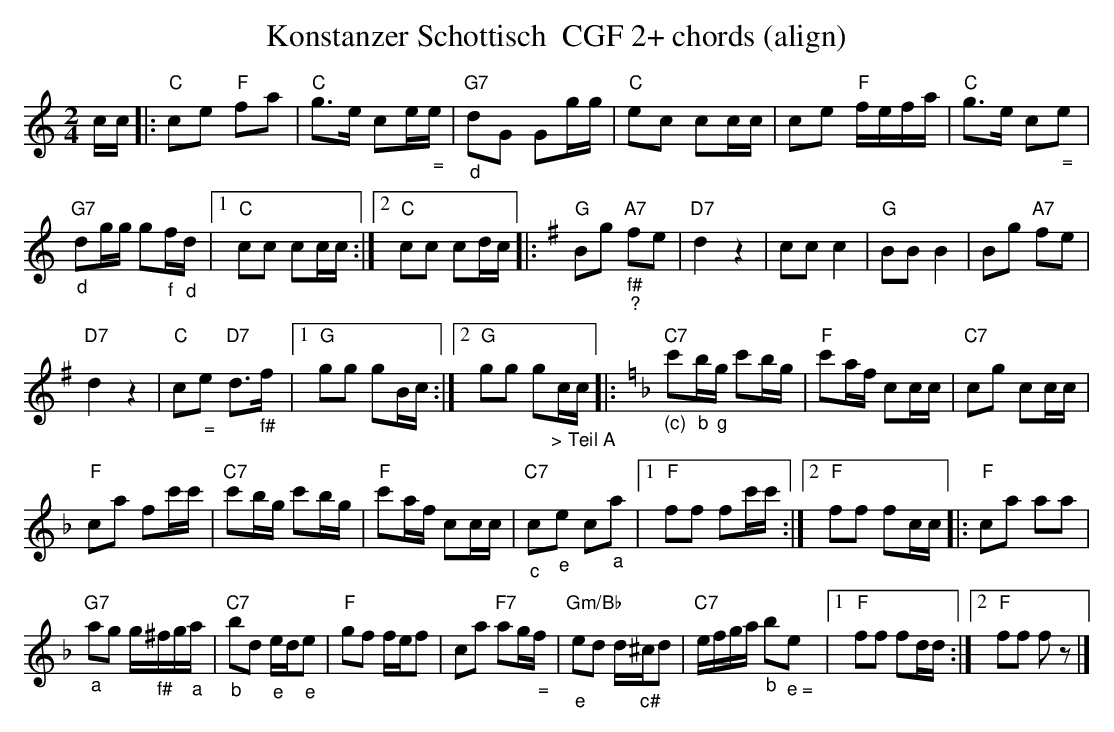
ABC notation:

X:1
T:Konstanzer Schottisch  CGF 2+ chords (align)
M:2/4
L:1/16
K:Cmaj%%MIDI gchordon
cc |: "C"c2e2 "F"f2a2 | "C"g3e c2e"_ ="e | "G7""_d"d2G2 G2gg | "C"e2c2 c2cc | c2e2 "F"fefa | \
"C"g3e c2"_ ="e2 |
 "G7""_d"d2gg g2"_f"f"_d"d |1 "C"c2c2 c2cc :|2 "C"c2c2 c2dc |: [K:Gmaj] "G"B2g2 "A7""_f#""_?"f2e2 | "D7"d4z4 | c2c2 c4 | \
"G"B2B2B4 | B2g2 "A7"f2e2 |
 "D7"d4z4 | "C"c2"_ ="e2 "D7"d3"_f#"f |1 "G"g2g2 g2Bc :|2 "G"g2g2 g2"_> Teil A"cc |: [K:Fmaj] "C7""_(c)"c'2"_b"b"_g"g c'2bg | \
"F"c'2af c2cc | "C7"c2g2 c2cc |
 "F"c2a2 f2c'c' | "C7"c'2bg c'2bg | "F"c'2af c2cc | "C7""_c"c2"_e"e2 c2"_a"a2 |1 \
"F"f2f2 f2c'c' :|2 "F"f2f2 f2cc |: "F"c2a2 a2a2 |
 "G7""_a"a2g2 g"_f#"^fg"_a"a | "C7""_b"b2d2 "_e"ed"_e"e2 | \
"F"g2f2 fef2 | c2a2 "F7"a2g"_ ="f | "Gm/Bb""_e"e2d2 d"_c#"^cd2 | "C7"efga "_b"b2"_ e ="e2 |1 "F"f2f2 f2dd :|2 "F"f2f2 f2z2 |]
